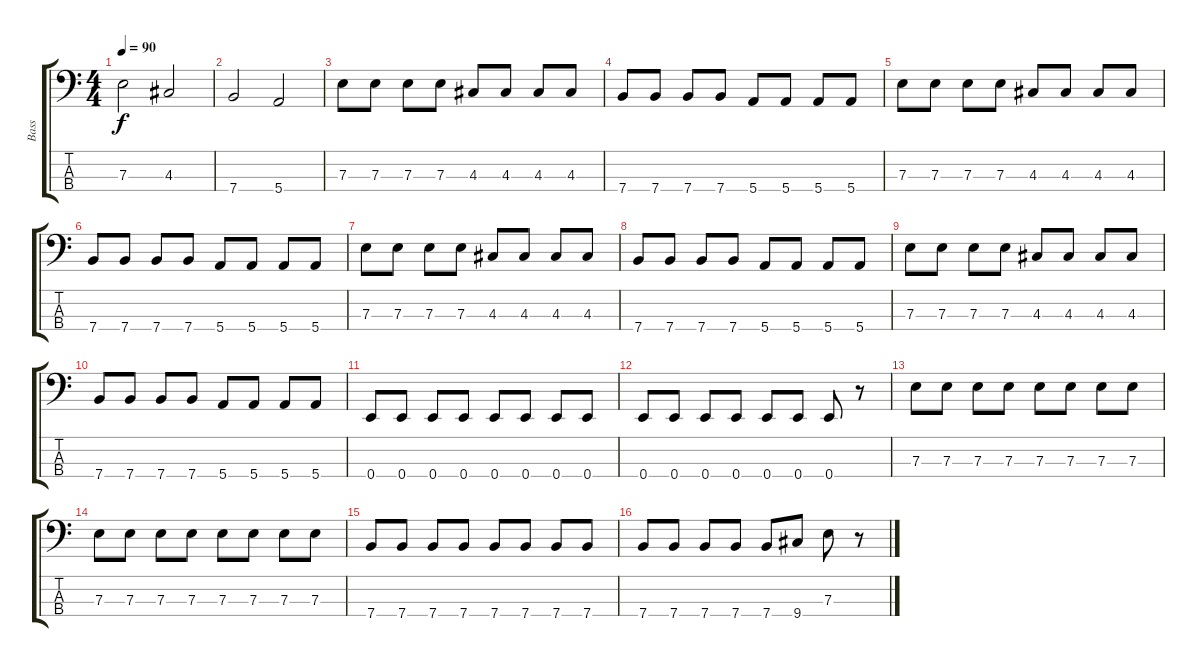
\track ("Bass" "Bass") {instrument electricbassfinger}
\staff {score tabs}
\tuning (G2 D2 A1 E1) {hide}
\ts (4 4)
\tempo 90
\clef f4
\ks c
7.3.2{dy f} 4.3.2 |
7.4.2 5.4.2 |
7.3.8 7.3.8 7.3.8 7.3.8 4.3.8 4.3.8 4.3.8 4.3.8 |
7.4.8 7.4.8 7.4.8 7.4.8 5.4.8 5.4.8 5.4.8 5.4.8 |
7.3.8 7.3.8 7.3.8 7.3.8 4.3.8 4.3.8 4.3.8 4.3.8 |
7.4.8 7.4.8 7.4.8 7.4.8 5.4.8 5.4.8 5.4.8 5.4.8 |
7.3.8 7.3.8 7.3.8 7.3.8 4.3.8 4.3.8 4.3.8 4.3.8 |
7.4.8 7.4.8 7.4.8 7.4.8 5.4.8 5.4.8 5.4.8 5.4.8 |
7.3.8 7.3.8 7.3.8 7.3.8 4.3.8 4.3.8 4.3.8 4.3.8 |
7.4.8 7.4.8 7.4.8 7.4.8 5.4.8 5.4.8 5.4.8 5.4.8 |
0.4.8 0.4.8 0.4.8 0.4.8 0.4.8 0.4.8 0.4.8 0.4.8 |
0.4.8 0.4.8 0.4.8 0.4.8 0.4.8 0.4.8 0.4.8 r.8 |
7.3.8 7.3.8 7.3.8 7.3.8 7.3.8 7.3.8 7.3.8 7.3.8 |
7.3.8 7.3.8 7.3.8 7.3.8 7.3.8 7.3.8 7.3.8 7.3.8 |
7.4.8 7.4.8 7.4.8 7.4.8 7.4.8 7.4.8 7.4.8 7.4.8 |
7.4.8 7.4.8 7.4.8 7.4.8 7.4.8 9.4.8 7.3.8 r.8
